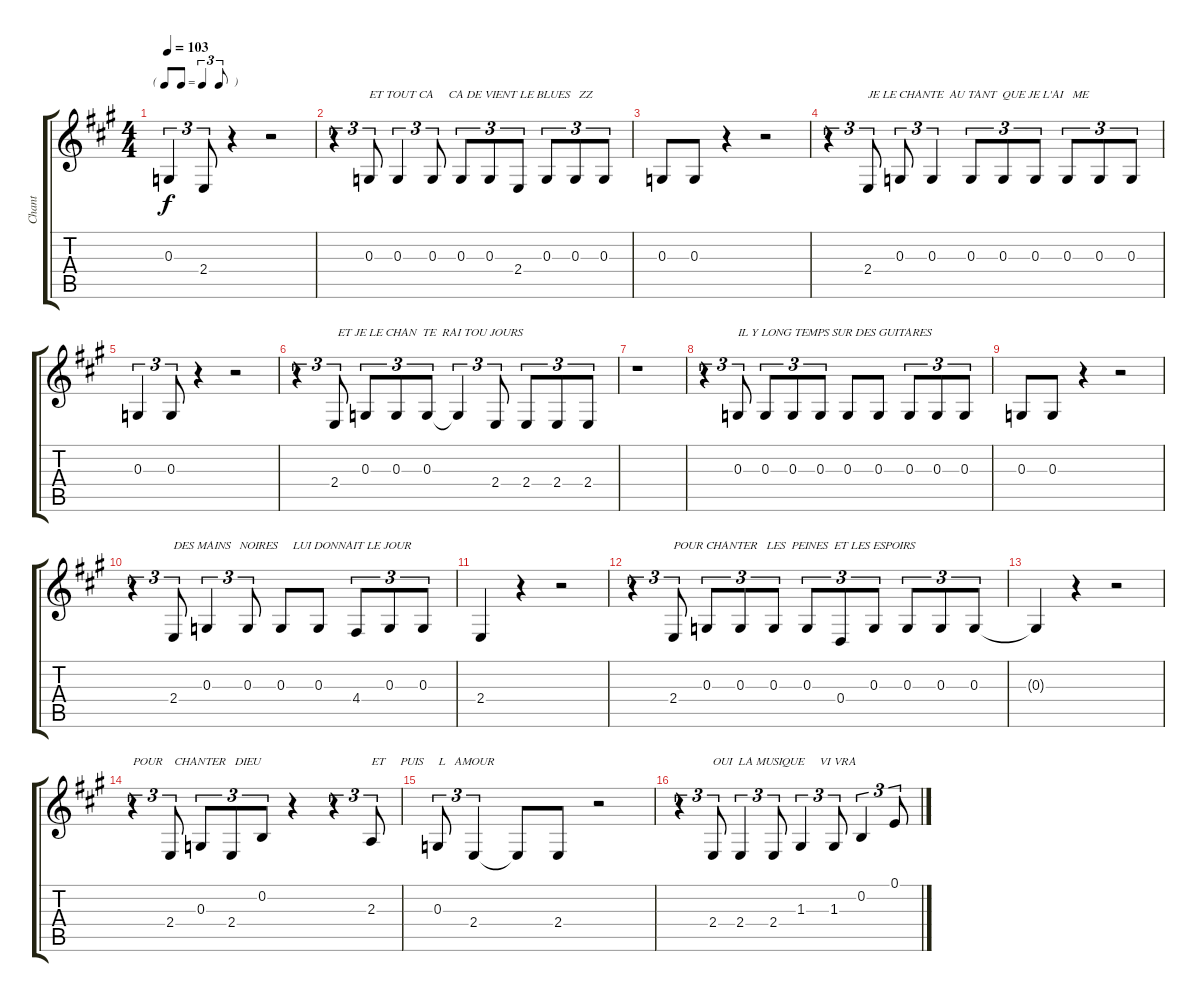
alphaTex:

\track ("Chant" "Chant") {instrument reedorgan}
\staff {score tabs}
\tuning (E4 B3 G3 D3 A2 E2) {hide}
\ts (4 4)
\tf triplet8th
\tempo 103
\clef g2
\ks a
0.3.4{tu (3 2) dy f} 2.4.8{tu (3 2)} r.4 r.2 |
r.4{tu (3 2)} 0.3.8{tu (3 2) txt "ET TOUT CA     CA DE VIENT LE BLUES   ZZ"} 0.3.4{tu (3 2)} 0.3.8{tu (3 2)} 0.3.8{tu (3 2)} 0.3.8{tu (3 2)} 2.4.8{tu (3 2)} 0.3.8{tu (3 2)} 0.3.8{tu (3 2)} 0.3.8{tu (3 2)} |
0.3.8 0.3.8 r.4 r.2 |
r.4{tu (3 2)} 2.4.8{tu (3 2) txt "JE LE CHANTE  AU TANT  QUE JE L'AI   ME"} 0.3.8{tu (3 2)} 0.3.4{tu (3 2)} 0.3.8{tu (3 2)} 0.3.8{tu (3 2)} 0.3.8{tu (3 2)} 0.3.8{tu (3 2)} 0.3.8{tu (3 2)} 0.3.8{tu (3 2)} |
0.3.4{tu (3 2)} 0.3.8{tu (3 2)} r.4 r.2 |
r.4{tu (3 2)} 2.4.8{tu (3 2) txt " ET JE LE CHAN  TE  RAI TOU JOURS"} 0.3.8{tu (3 2)} 0.3.8{tu (3 2)} 0.3.8{tu (3 2)} 0.3{t}.4{tu (3 2)} 2.4.8{tu (3 2)} 2.4.8{tu (3 2)} 2.4.8{tu (3 2)} 2.4.8{tu (3 2)} |
r.1 |
r.4{tu (3 2)} 0.3.8{tu (3 2) txt "IL Y LONG TEMPS SUR DES GUITARES"} 0.3.8{tu (3 2)} 0.3.8{tu (3 2)} 0.3.8{tu (3 2)} 0.3.8 0.3.8 0.3.8{tu (3 2)} 0.3.8{tu (3 2)} 0.3.8{tu (3 2)} |
0.3.8 0.3.8 r.4 r.2 |
r.4{tu (3 2)} 2.4.8{tu (3 2) txt "DES MAINS   NOIRES     LUI DONNAIT LE JOUR"} 0.3.4{tu (3 2)} 0.3.8{tu (3 2)} 0.3.8 0.3.8 4.4.8{tu (3 2)} 0.3.8{tu (3 2)} 0.3.8{tu (3 2)} |
2.4.4 r.4 r.2 |
r.4{tu (3 2)} 2.4.8{tu (3 2) txt "POUR CHANTER   LES  PEINES  ET LES ESPOIRS"} 0.3.8{tu (3 2)} 0.3.8{tu (3 2)} 0.3.8{tu (3 2)} 0.3.8{tu (3 2)} 0.4.8{tu (3 2)} 0.3.8{tu (3 2)} 0.3.8{tu (3 2)} 0.3.8{tu (3 2)} 0.3.8{tu (3 2)} |
0.3{t}.4 r.4 r.2 |
r.4{tu (3 2) txt "POUR    CHANTER   DIEU                            "} 2.4.8{tu (3 2)} 0.3.8{tu (3 2)} 2.4.8{tu (3 2)} 0.2.8{tu (3 2)} r.4 r.4{tu (3 2)} 2.3.8{tu (3 2) txt "ET     PUIS     L   AMOUR"} |
0.3.8{tu (3 2)} 2.4.4{tu (3 2)} 2.4{t}.8 2.4.8 r.2 |
r.4{tu (3 2)} 2.4.8{tu (3 2) txt "OUI  LA MUSIQUE     VI VRA"} 2.4.4{tu (3 2)} 2.4.8{tu (3 2)} 1.3.4{tu (3 2)} 1.3.8{tu (3 2)} 0.2.4{tu (3 2)} 0.1.8{tu (3 2)}
